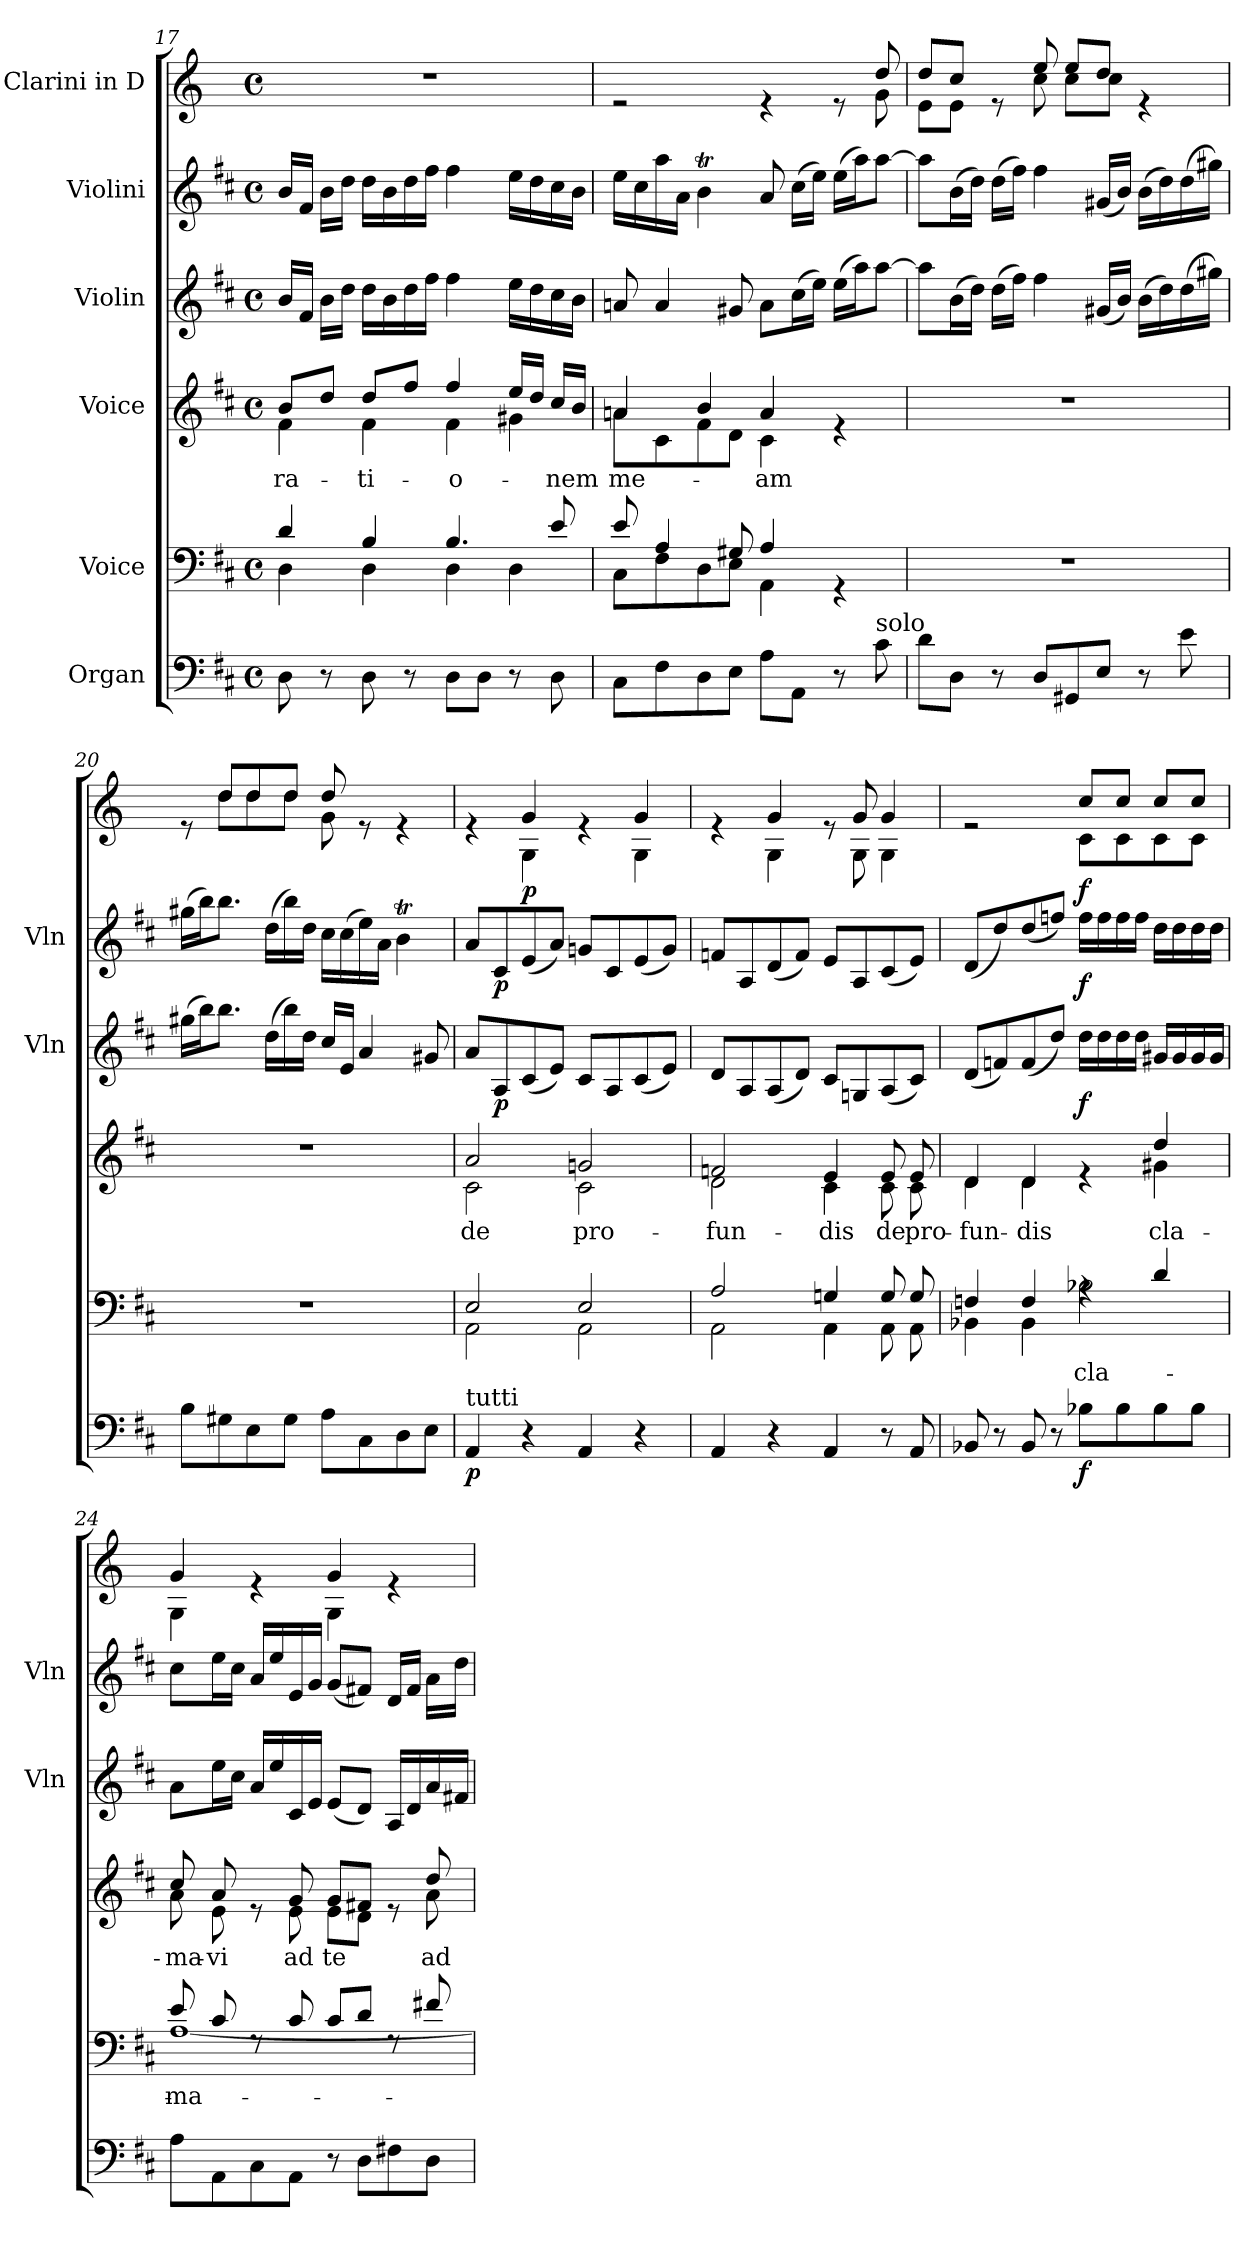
**kern	**dynam	**kern	**text	**kern	**text	**kern	**dynam	**kern	**dynam	**kern	**dynam
*part6	*part6	*part5	*part5	*part4	*part4	*part3	*part3	*part2	*part2	*part1	*part1
*staff6	*staff6	*staff5	*staff5	*staff4	*staff4	*staff3	*staff3	*staff2	*staff2	*staff1	*staff1
*I"Organ	*	*I"Voice	*	*I"Voice	*	*I"Violin	*	*I"Violini	*	*I"Clarini in D	*
*	*	*	*	*	*	*I'Vln	*	*I'Vln	*	*	*
*clefF4	*	*clefF4	*	*clefG2	*	*clefG2	*	*clefG2	*	*clefG2	*
*	*	*	*	*	*	*	*	*	*	*ITrd-1c-2	*
*k[f#c#]	*	*k[f#c#]	*	*k[f#c#]	*	*k[f#c#]	*	*k[f#c#]	*	*k[f#c#]	*
*M4/4	*	*M4/4	*	*M4/4	*	*M4/4	*	*M4/4	*	*M4/4	*
*met(c)	*	*met(c)	*	*met(c)	*	*met(c)	*	*met(c)	*	*met(c)	*
=17	=17	=17	=17	=17	=17	=17	=17	=17	=17	=17	=17
*	*	*^	*	*	*	*	*	*	*	*	*
!	!	!	!	!	!	!LO:LY:b	!	!	!	!	!	!
*	*	*	*	*	*^	*	*	*	*	*	*	*
8D\	.	4d/	4D\	.	8b/L	4f#\	-ra-	16b/LL	.	16b/LL	.	1r	.
.	.	.	.	.	.	.	.	16f#/JJ	.	16f#/JJ	.	.	.
8r	.	.	.	.	8dd/J	.	.	16b\LL	.	16b\LL	.	.	.
.	.	.	.	.	.	.	.	16dd\JJ	.	16dd\JJ	.	.	.
!	!	!	!	!	!	!	!LO:LY:b	!	!	!	!	!	!
8D\	.	4B/	4D\	.	8dd/L	4f#\	-ti-	16dd\LL	.	16dd\LL	.	.	.
.	.	.	.	.	.	.	.	16b\	.	16b\	.	.	.
8r	.	.	.	.	8ff#/J	.	.	16dd\	.	16dd\	.	.	.
.	.	.	.	.	.	.	.	16ff#\JJ	.	16ff#\JJ	.	.	.
!	!	!	!	!	!	!	!LO:LY:b	!	!	!	!	!	!
8D\L	.	4.B/	4D\	.	4ff#/	4f#\	-o-	4ff#\	.	4ff#\	.	.	.
8D\J	.	.	.	.	.	.	.	.	.	.	.	.	.
8r	.	.	4D\	.	16ee/LL	4g#X\	.	16ee\LL	.	16ee\LL	.	.	.
.	.	.	.	.	16dd/JJ	.	.	16dd\	.	16dd\	.	.	.
!	!	!	!	!	!	!	!LO:LY:b	!	!	!	!	!	!
8D\	.	8e/	.	.	16cc#/LL	.	-nem	16cc#\	.	16cc#\	.	.	.
.	.	.	.	.	16b/JJ	.	.	16b\JJ	.	16b\JJ	.	.	.
=18	=18	=18	=18	=18	=18	=18	=18	=18	=18	=18	=18	=18	=18
!	!	!	!	!	!	!	!LO:LY:b	!	!	!	!	!	!
*	*	*	*	*	*	*	*	*	*	*	*	*^	*
8C#\L	.	8e/	8C#\L	.	4an/	8a\L	me-	8an/	.	16ee\LL	.	2re	2..ryy	.
.	.	.	.	.	.	.	.	.	.	16cc#\	.	.	.	.
8F#\	.	4A/	8F#\	.	.	8c#\	.	4a/	.	16aa\	.	.	.	.
.	.	.	.	.	.	.	.	.	.	16a\JJ	.	.	.	.
8D\	.	.	8D\	.	4b/	8f#\	.	.	.	4bT\	.	.	.	.
8E\J	.	8G#X/	8E\J	.	.	8d\J	.	8g#X/	.	.	.	.	.	.
!	!	!	!	!	!	!	!LO:LY:b	!	!	!	!	!	!	!
8A\L	.	4A/	4AA\	.	4a/	4c#\	-am	8a\L	.	8a/	.	4re	.	.
8AA\J	.	.	.	.	.	.	.	(16cc#\L	.	(16cc#\LL	.	.	.	.
.	.	.	.	.	.	.	.	16ee\JJ)	.	16ee\JJ)	.	.	.	.
8r	.	4rGG	4ryy	.	4re	4ryy	.	(16ee\LL	.	(16ee\LL	.	8re	.	.
.	.	.	.	.	.	.	.	16aa\J)	.	16aa\J)	.	.	.	.
!LO:TX:a:t=solo	!	!	!	!	!	!	!	!	!	!	!	!	!	!
8c#\	.	.	.	.	.	.	.	[8aa\J	.	[8aa\J	.	8ee/	8a\	.
*	*	*v	*v	*	*	*	*	*	*	*	*	*	*	*
*	*	*	*	*v	*v	*	*	*	*	*	*	*	*
!!LO:PB:g=z	!!
=19	=19	=19	=19	=19	=19	=19	=19	=19	=19	=19	=19	=19
8d\L	.	1r	.	1r	.	8aa\L]	.	8aa\L]	.	8ee/L	8f#\L	.
8D\J	.	.	.	.	.	(16b\L	.	(16b\L	.	8dd/J	8f#\J	.
.	.	.	.	.	.	16dd\JJ)	.	16dd\JJ)	.	.	.	.
8r	.	.	.	.	.	(16dd\LL	.	(16dd\LL	.	8re	8ryy	.
.	.	.	.	.	.	16ff#\JJ)	.	16ff#\JJ)	.	.	.	.
8D/L	.	.	.	.	.	4ff#\	.	4ff#\	.	8ff#/	8dd\	.
8GG#X/	.	.	.	.	.	.	.	.	.	8ff#/L	8dd\L	.
8E/J	.	.	.	.	.	(16g#X/LL	.	(16g#X/LL	.	8ee/J	8dd\J	.
.	.	.	.	.	.	16b/JJ)	.	16b/JJ)	.	.	.	.
8r	.	.	.	.	.	(16b\LL	.	(16b\LL	.	4re	4ryy	.
.	.	.	.	.	.	16dd\)	.	16dd\)	.	.	.	.
8e\	.	.	.	.	.	(16dd\	.	(16dd\	.	.	.	.
.	.	.	.	.	.	16gg#X\JJ)	.	16gg#X\JJ)	.	.	.	.
=20	=20	=20	=20	=20	=20	=20	=20	=20	=20	=20	=20	=20
8B\L	.	1r	.	1r	.	(16gg#X\LL	.	(16gg#X\LL	.	8re	8ryy	.
.	.	.	.	.	.	16bb\J)	.	16bb\J)	.	.	.	.
8G#X\	.	.	.	.	.	8.bb\J	.	8.bb\J	.	8ee/L	8ee\L	.
8E\	.	.	.	.	.	.	.	.	.	8ee/	8ee\	.
.	.	.	.	.	.	(16dd\LL	.	(16dd\LL	.	.	.	.
8G#\J	.	.	.	.	.	16bb\)	.	16bb\)	.	8ee/J	8ee\J	.
.	.	.	.	.	.	16dd\JJ	.	16dd\JJ	.	.	.	.
8A\L	.	.	.	.	.	16cc#/LL	.	16cc#\LL	.	8ee/	8a\	.
.	.	.	.	.	.	16e/JJ	.	(16cc#\	.	.	.	.
8C#\	.	.	.	.	.	4a/	.	16ee\)	.	8re	4.ryy	.
.	.	.	.	.	.	.	.	16a\JJ	.	.	.	.
8D\	.	.	.	.	.	.	.	4bT\	.	4re	.	.
8E\J	.	.	.	.	.	8g#X/	.	.	.	.	.	.
=21	=21	=21	=21	=21	=21	=21	=21	=21	=21	=21	=21	=21
*	*	*^	*	*	*	*	*	*	*	*	*	*
!LO:TX:a:t=tutti	!	!	!	!	!	!	!	!	!	!	!	!	!
!	!LO:DY:b	!	!	!	!	!LO:LY:b	!	!	!	!	!	!	!
*	*	*	*	*	*^	*	*	*	*	*	*	*	*
4AA/	p	2E/	2AA\	.	2a/	2c#\	de	8a/L	.	8a/L	.	4re	4ryy	.
!	!	!	!	!	!	!	!	!	!LO:DY:b	!	!LO:DY:b	!	!	!
.	.	.	.	.	.	.	.	8A/	p	8c#/	p	.	.	.
!	!	!	!	!	!	!	!	!	!	!	!	!	!	!LO:DY:b
4r	.	.	.	.	.	.	.	(8c#/	.	(8e/	.	4a/	4A\	p
.	.	.	.	.	.	.	.	8e/J)	.	8a/J)	.	.	.	.
!	!	!	!	!	!	!	!LO:LY:b	!	!	!	!	!	!	!
4AA/	.	2E/	2AA\	.	2gn/	2c#\	pro-	8c#/L	.	8gn/L	.	4re	4ryy	.
.	.	.	.	.	.	.	.	8A/	.	8c#/	.	.	.	.
4r	.	.	.	.	.	.	.	(8c#/	.	(8e/	.	4a/	4A\	.
.	.	.	.	.	.	.	.	8e/J)	.	8g/J)	.	.	.	.
!!LO:LB:g=z	!!
=22	=22	=22	=22	=22	=22	=22	=22	=22	=22	=22	=22	=22	=22	=22
!	!	!	!	!	!	!	!LO:LY:b	!	!	!	!	!	!	!
4AA/	.	2A/	2AA\	.	2fn/	2d\	-fun-	8d/L	.	8fn/L	.	4re	4ryy	.
.	.	.	.	.	.	.	.	8A/	.	8A/	.	.	.	.
4r	.	.	.	.	.	.	.	(8A/	.	(8d/	.	4a/	4A\	.
.	.	.	.	.	.	.	.	8d/J)	.	8f/J)	.	.	.	.
!	!	!	!	!	!	!	!LO:LY:b	!	!	!	!	!	!	!
4AA/	.	4Gn/	4AA\	.	4e/	4c#\	-dis	8c#/L	.	8e/L	.	8re	8ryy	.
.	.	.	.	.	.	.	.	8Gn/	.	8A/	.	8a/	8A\	.
!	!	!	!	!	!	!	!LO:LY:b	!	!	!	!	!	!	!
8r	.	8G/	8AA\	.	8e/	8c#\	de	(8A/	.	(8c#/	.	4a/	4A\	.
!	!	!	!	!	!	!	!LO:LY:b	!	!	!	!	!	!	!
8AA/	.	8G/	8AA\	.	8e/	8c#\	pro-	8c#/J)	.	8e/J)	.	.	.	.
=23	=23	=23	=23	=23	=23	=23	=23	=23	=23	=23	=23	=23	=23	=23
!	!	!	!	!	!	!	!LO:LY:b	!	!	!	!	!	!	!
8BB-X/	.	4Fn/	4BB-X\	.	4d/	4d\	-fun-	(8d/L	.	(8d/L	.	2re	2ryy	.
8r	.	.	.	.	.	.	.	8fn/)	.	8dd/)	.	.	.	.
!	!	!	!	!	!	!	!LO:LY:b	!	!	!	!	!	!	!
8BB-/	.	4F/	4BB-\	.	4d/	4d\	-dis	(8f/	.	(8dd/	.	.	.	.
8r	.	.	.	.	.	.	.	8dd/J)	.	8ffn/J)	.	.	.	.
!	!LO:DY:b	!	!	!LO:LY:b	!	!	!	!	!LO:DY:b	!	!LO:DY:b	!	!	!LO:DY:b
8B-X\L	f	4rA	2B-X\	cla-	4re	4ryy	.	16dd\LL	f	16ff\LL	f	8dd/L	8d\L	f
.	.	.	.	.	.	.	.	16dd\	.	16ff\	.	.	.	.
8B-\	.	.	.	.	.	.	.	16dd\	.	16ff\	.	8dd/J	8d\	.
.	.	.	.	.	.	.	.	16dd\JJ	.	16ff\JJ	.	.	.	.
!	!	!	!	!	!	!	!LO:LY:b	!	!	!	!	!	!	!
8B-\	.	4d/	.	.	4dd/	4g#X\	cla-	16g#X/LL	.	16dd\LL	.	8dd/L	8d\	.
.	.	.	.	.	.	.	.	16g#/	.	16dd\	.	.	.	.
8B-\J	.	.	.	.	.	.	.	16g#/	.	16dd\	.	8dd/J	8d\J	.
.	.	.	.	.	.	.	.	16g#/JJ	.	16dd\JJ	.	.	.	.
=24	=24	=24	=24	=24	=24	=24	=24	=24	=24	=24	=24	=24	=24	=24
!	!	!	!	!LO:LY:b	!	!	!LO:LY:b	!	!	!	!	!	!	!
8A\L	.	8e/	[1A	-ma-	8cc#/	8a\	-ma-	8a\L	.	8cc#\L	.	4a/	4A\	.
!	!	!	!	!	!	!	!LO:LY:b	!	!	!	!	!	!	!
8AA\	.	8c#/	.	.	8a/	8e\	-vi	16ee\L	.	16ee\L	.	.	.	.
.	.	.	.	.	.	.	.	16cc#\JJ	.	16cc#\JJ	.	.	.	.
8C#\	.	8rF	.	.	8re	8ryy	.	16a/LL	.	16a/LL	.	4re	4ryy	.
.	.	.	.	.	.	.	.	16ee/	.	16ee/	.	.	.	.
!	!	!	!	!	!	!	!LO:LY:b	!	!	!	!	!	!	!
8AA\J	.	8c#/	.	.	8g/	8e\	ad	16c#/	.	16e/	.	.	.	.
.	.	.	.	.	.	.	.	16e/JJ	.	16g/JJ	.	.	.	.
!	!	!	!	!	!	!	!LO:LY:b	!	!	!	!	!	!	!
8r	.	8c#/L	.	.	8g/L	8e\L	te	(8e/L	.	(8g/L	.	4a/	4A\	.
8D\L	.	8d/J	.	.	8f#X/J	8d\J	.	8d/J)	.	8f#X/J)	.	.	.	.
8F#X\	.	8rF	.	.	8re	8ryy	.	16A/LL	.	16d/LL	.	4re	4ryy	.
.	.	.	.	.	.	.	.	16d/	.	16f#/JJ	.	.	.	.
!	!	!	!	!	!	!	!LO:LY:b	!	!	!	!	!	!	!
8D\J	.	8f#X/	.	.	8dd/	8a\	ad	16a/	.	16a\LL	.	.	.	.
.	.	.	.	.	.	.	.	16f#X/JJ	.	16dd\JJ	.	.	.	.
*	*	*v	*v	*	*	*	*	*	*	*	*	*v	*v	*
*	*	*	*	*v	*v	*	*	*	*	*	*	*
=	=	=	=	=	=	=	=	=	=	=	=
*-	*-	*-	*-	*-	*-	*-	*-	*-	*-	*-	*-
